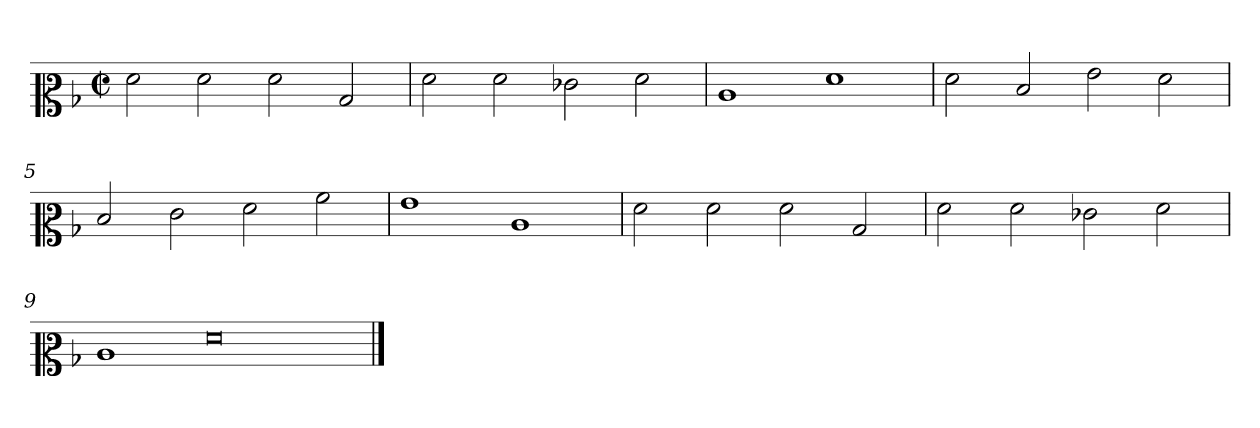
**kern
*part1
*staff1
*clefC2
*k[b-]
*M2/2
*met(c|)
=1
2f\
2f\
2f\
2B-/
=2
2f\
2f\
2e-X\
2f\
=3
1c
1f
=4
2f\
2d/
2g\
2f\
=5
2d/
2e\
2f\
2a\
=6
1g
1c
=7
2f\
2f\
2f\
2B-/
=8
2f\
2f\
2e-X\
2f\
=9
1c
0f
==
*-
